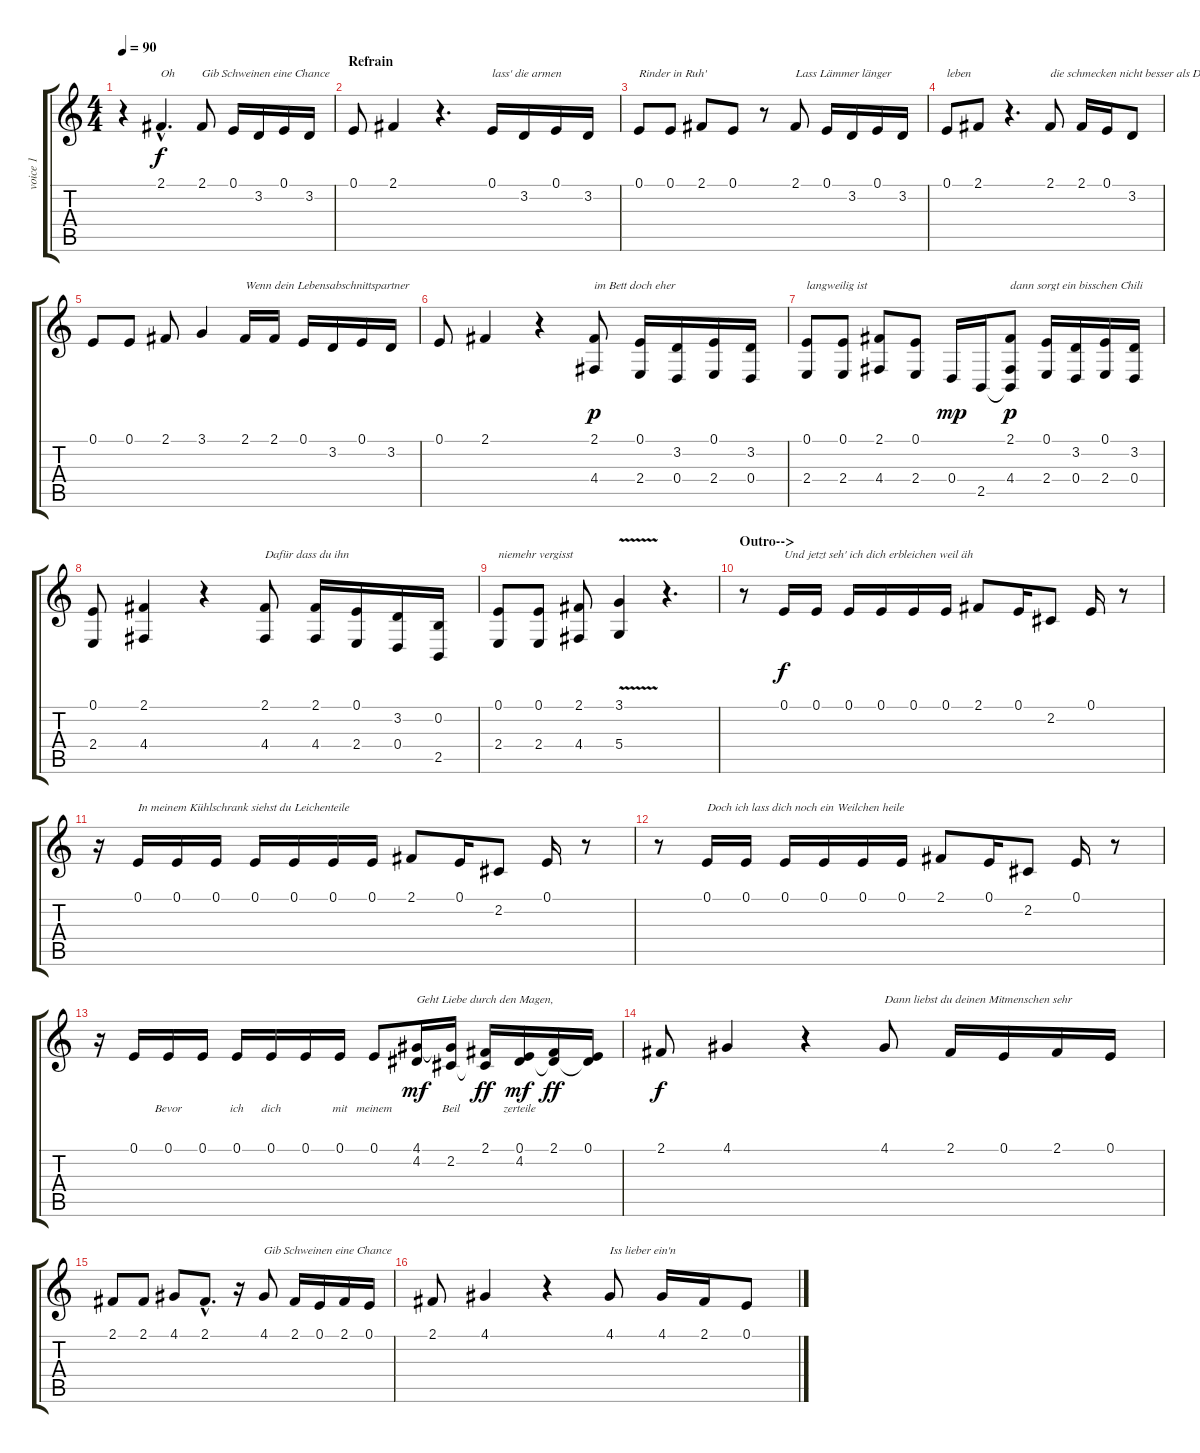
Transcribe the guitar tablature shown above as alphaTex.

\track ("voice 1" "voice 1") {instrument flute}
\staff {score tabs}
\tuning (E4 B3 G3 D3 A2 E2) {hide}
\ts (4 4)
\tempo 90
\clef g2
\ks c
r.4{dy f} 2.1{hac}.4{d txt "Oh" volume 14} 2.1.8{txt "Gib Schweinen eine Chance"} 0.1.16 3.2.16 0.1.16 3.2.16 |
\section ("" "Refrain")
0.1.8 2.1.4 r.4{d} 0.1.16{txt "lass' die armen"} 3.2.16 0.1.16 3.2.16 |
0.1.8{txt "Rinder in Ruh'"} 0.1.8 2.1.8 0.1.8 r.8 2.1.8{txt "Lass Lämmer länger "} 0.1.16 3.2.16 0.1.16 3.2.16 |
0.1.8{txt "leben"} 2.1.8 r.4{d} 2.1.8{txt "die schmecken nicht besser als Du"} 2.1.16 0.1.16 3.2.8 |
0.1.8 0.1.8 2.1.8 3.1.4 2.1.16{txt "Wenn dein Lebensabschnittspartner"} 2.1.16 0.1.16 3.2.16 0.1.16 3.2.16 |
0.1.8 2.1.4 r.4 (2.1 4.4).8{txt "im Bett doch eher" dy p} (0.1 2.4).16 (3.2 0.4).16 (0.1 2.4).16 (3.2 0.4).16 |
(0.1 2.4).8{txt "langweilig ist"} (0.1 2.4).8 (2.1 4.4).8 (0.1 2.4).8 0.4.16{dy mp} 2.5.16 (2.1 4.4 2.5{t}).8{txt "dann sorgt ein bisschen Chili" dy p} (0.1 2.4).16 (3.2 0.4).16 (0.1 2.4).16 (3.2 0.4).16 |
(0.1 2.4).8 (2.1 4.4).4 r.4 (2.1 4.4).8{txt "Dafür dass du ihn"} (2.1 4.4).16 (0.1 2.4).16 (3.2 0.4).16 (0.2 2.5).16 |
(0.1 2.4).8{txt "niemehr vergisst"} (0.1 2.4).8 (2.1 4.4).8 (3.1 5.4{v}).4 r.4{d} |
\section ("" "Outro-->")
r.8 0.1.16{txt "Und jetzt seh' ich dich erbleichen weil äh" dy f} 0.1.16 0.1.16 0.1.16 0.1.16 0.1.16 2.1.8 0.1.16 2.2.8 0.1.16 r.8 |
r.16 0.1.16{txt "In meinem Kühlschrank siehst du Leichenteile"} 0.1.16 0.1.16 0.1.16 0.1.16 0.1.16 0.1.16 2.1.8 0.1.16 2.2.8 0.1.16 r.8 |
r.8 0.1.16{txt "Doch ich lass dich noch ein Weilchen heile"} 0.1.16 0.1.16 0.1.16 0.1.16 0.1.16 2.1.8 0.1.16 2.2.8 0.1.16 r.8 |
r.16 0.1.16{lyrics (0 "") lyrics (1 "") lyrics (2 "") lyrics (3 "") lyrics (4 "")} 0.1.16{lyrics (0 "Bevor") lyrics (1 "") lyrics (2 "") lyrics (3 "") lyrics (4 "")} 0.1.16{lyrics (0 "") lyrics (1 "") lyrics (2 "") lyrics (3 "") lyrics (4 "")} 0.1.16{lyrics (0 "ich") lyrics (1 "") lyrics (2 "") lyrics (3 "") lyrics (4 "")} 0.1.16{lyrics (0 "dich") lyrics (1 "") lyrics (2 "") lyrics (3 "") lyrics (4 "")} 0.1.16{lyrics (0 "") lyrics (1 "") lyrics (2 "") lyrics (3 "") lyrics (4 "")} 0.1.16{lyrics (0 "mit") lyrics (1 "") lyrics (2 "") lyrics (3 "") lyrics (4 "")} 0.1.8{lyrics (0 "meinem") lyrics (1 "") lyrics (2 "") lyrics (3 "") lyrics (4 "")} (4.1 4.2).16{txt "Geht Liebe durch den Magen," lyrics (0 "") lyrics (1 "") lyrics (2 "") lyrics (3 "") lyrics (4 "") dy mf} (4.1{t} 2.2).16{lyrics (0 "Beil") lyrics (1 "") lyrics (2 "") lyrics (3 "") lyrics (4 "")} (2.1 2.2{t}).16{lyrics (0 "") lyrics (1 "") lyrics (2 "") lyrics (3 "") lyrics (4 "") dy ff} (0.1 4.2).16{lyrics (0 "zerteile") lyrics (1 "") lyrics (2 "") lyrics (3 "") lyrics (4 "") dy mf} (2.1 4.2{t}).16{dy ff} (0.1 4.2{t}).16 |
2.1.8{dy f} 4.1.4 r.4 4.1.8{txt "Dann liebst du deinen Mitmenschen sehr"} 2.1.16 0.1.16 2.1.16 0.1.16 |
2.1.8 2.1.8 4.1.8 2.1{hac}.8{d} r.16 4.1.8{txt "Gib Schweinen eine Chance"} 2.1.16 0.1.16 2.1.16 0.1.16 |
2.1.8 4.1.4 r.4 4.1.8{txt "Iss lieber ein'n"} 4.1.16 2.1.16 0.1.8
